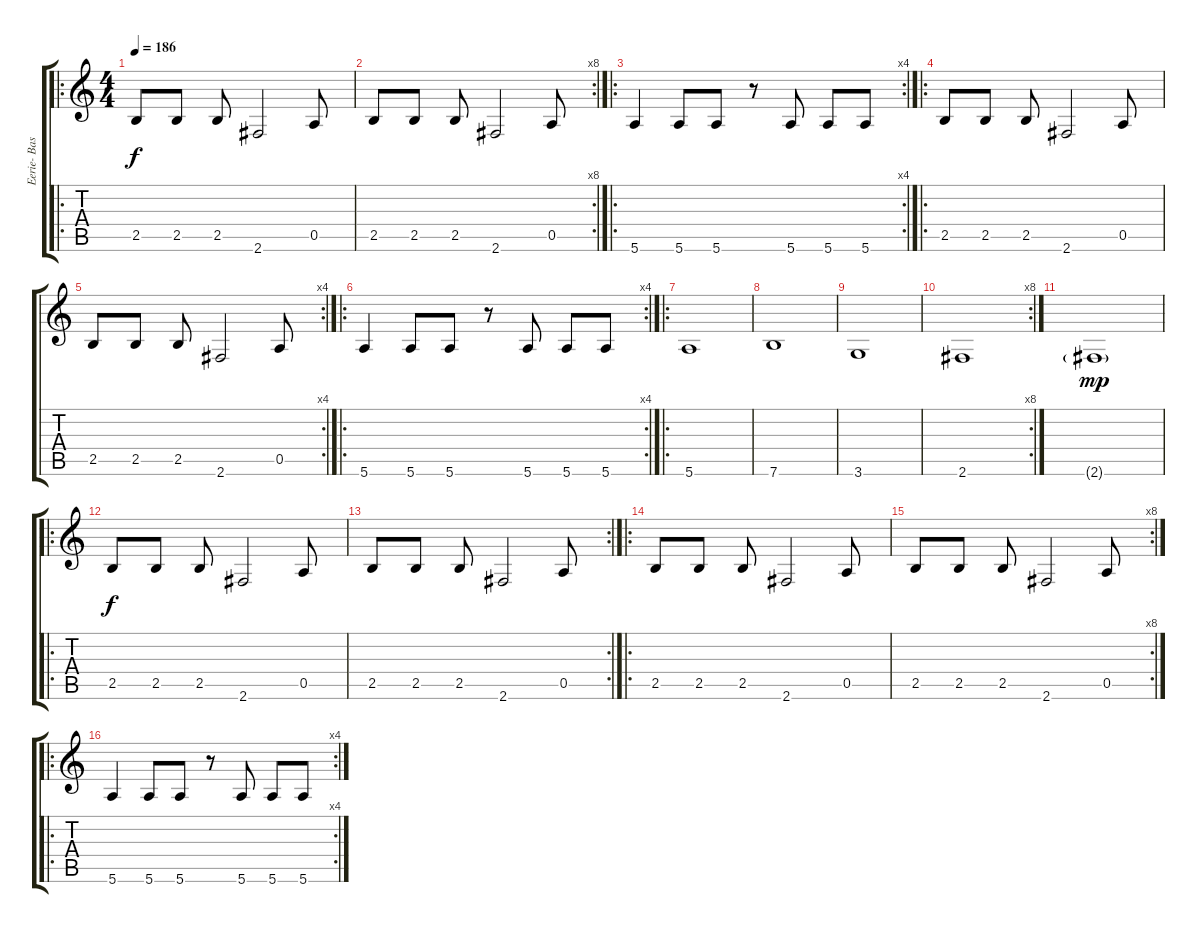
\track ("Eerie- Bass" "Eerie- Bas") {instrument electricbasspick}
\staff {score tabs}
\tuning (E4 B3 G3 D3 A2 E2) {hide}
\ro
\ts (4 4)
\tempo 186
\clef g2
\ks c
2.5.8{dy f instrument electricbasspick} 2.5.8 2.5.8 2.6.2 0.5.8 |
\rc 8
2.5.8 2.5.8 2.5.8 2.6.2 0.5.8 |
\ro
\rc 4
5.6.4 5.6.8 5.6.8 r.8 5.6.8 5.6.8 5.6.8 |
\ro
2.5.8 2.5.8 2.5.8 2.6.2 0.5.8 |
\rc 4
2.5.8 2.5.8 2.5.8 2.6.2 0.5.8 |
\ro
\rc 4
5.6.4 5.6.8 5.6.8 r.8 5.6.8 5.6.8 5.6.8 |
\ro
5.6.1 |
7.6.1 |
3.6.1 |
\rc 8
2.6.1 |
2.6{g}.1{dy mp} |
\ro
2.5.8{dy f} 2.5.8 2.5.8 2.6.2 0.5.8 |
\rc 2
2.5.8 2.5.8 2.5.8 2.6.2 0.5.8 |
\ro
2.5.8 2.5.8 2.5.8 2.6.2 0.5.8 |
\rc 8
2.5.8 2.5.8 2.5.8 2.6.2 0.5.8 |
\ro
\rc 4
5.6.4 5.6.8 5.6.8 r.8 5.6.8 5.6.8 5.6.8
